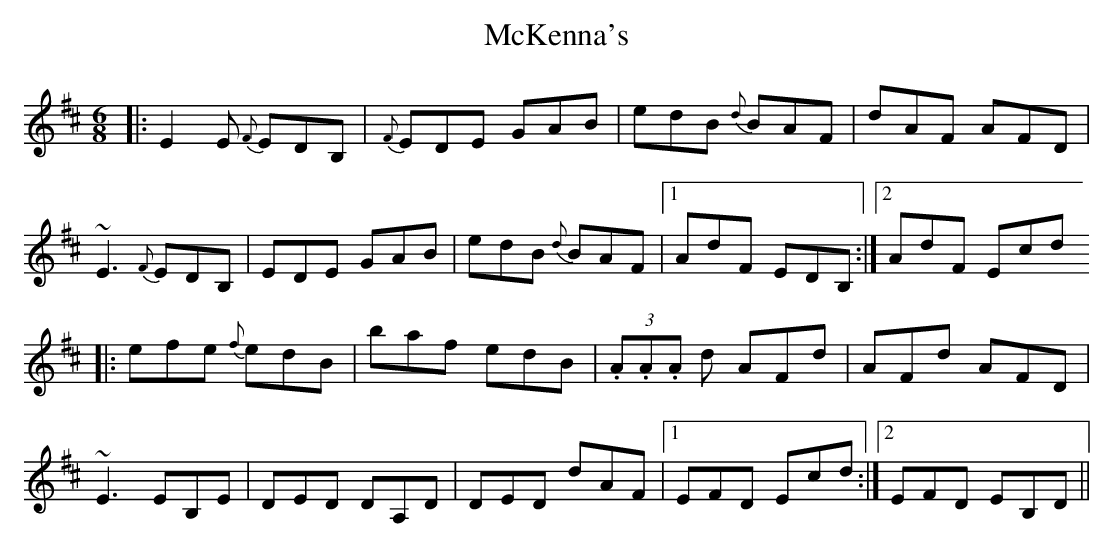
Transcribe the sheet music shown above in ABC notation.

X:1
T:McKenna's
M:6/8
L:1/8
K:D
|:E2E {F}EDB,|{F}EDE GAB|edB {d}BAF|dAF AFD|!
~E3 {F}EDB,|EDE GAB|edB {d}BAF|1 AdF EDB,:|2 AdF Ecd !
|:efe {f}edB|baf edB|(3.A.A.A d AFd|AFd AFD|!
~E3 EB,E|DED DA,D|DED dAF|1 EFD Ecd:|2 EFD EB,D||!
